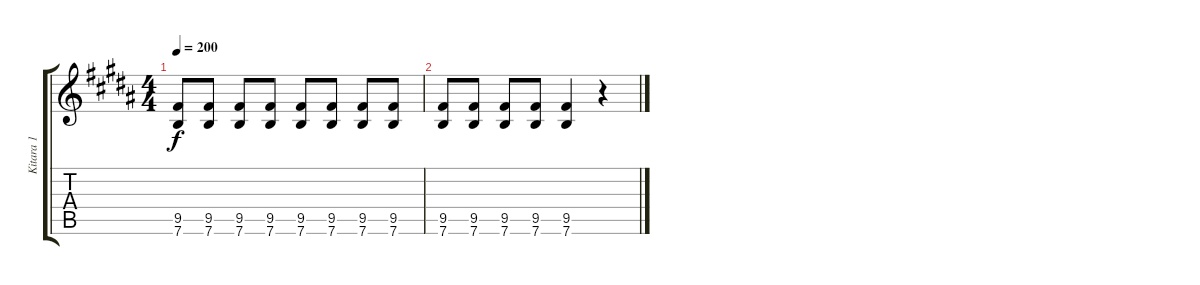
\track ("Kitara 1" "Kitara 1") {instrument distortionguitar}
\staff {score tabs}
\tuning (E4 B3 G3 D3 A2 E2) {hide}
\ts (4 4)
\tempo 200
\clef g2
\ks b
(9.5 7.6).8{dy f} (9.5 7.6).8 (9.5 7.6).8 (9.5 7.6).8 (9.5 7.6).8 (9.5 7.6).8 (9.5 7.6).8 (9.5 7.6).8 |
(9.5 7.6).8 (9.5 7.6).8 (9.5 7.6).8 (9.5 7.6).8 (9.5 7.6).4 r.4
